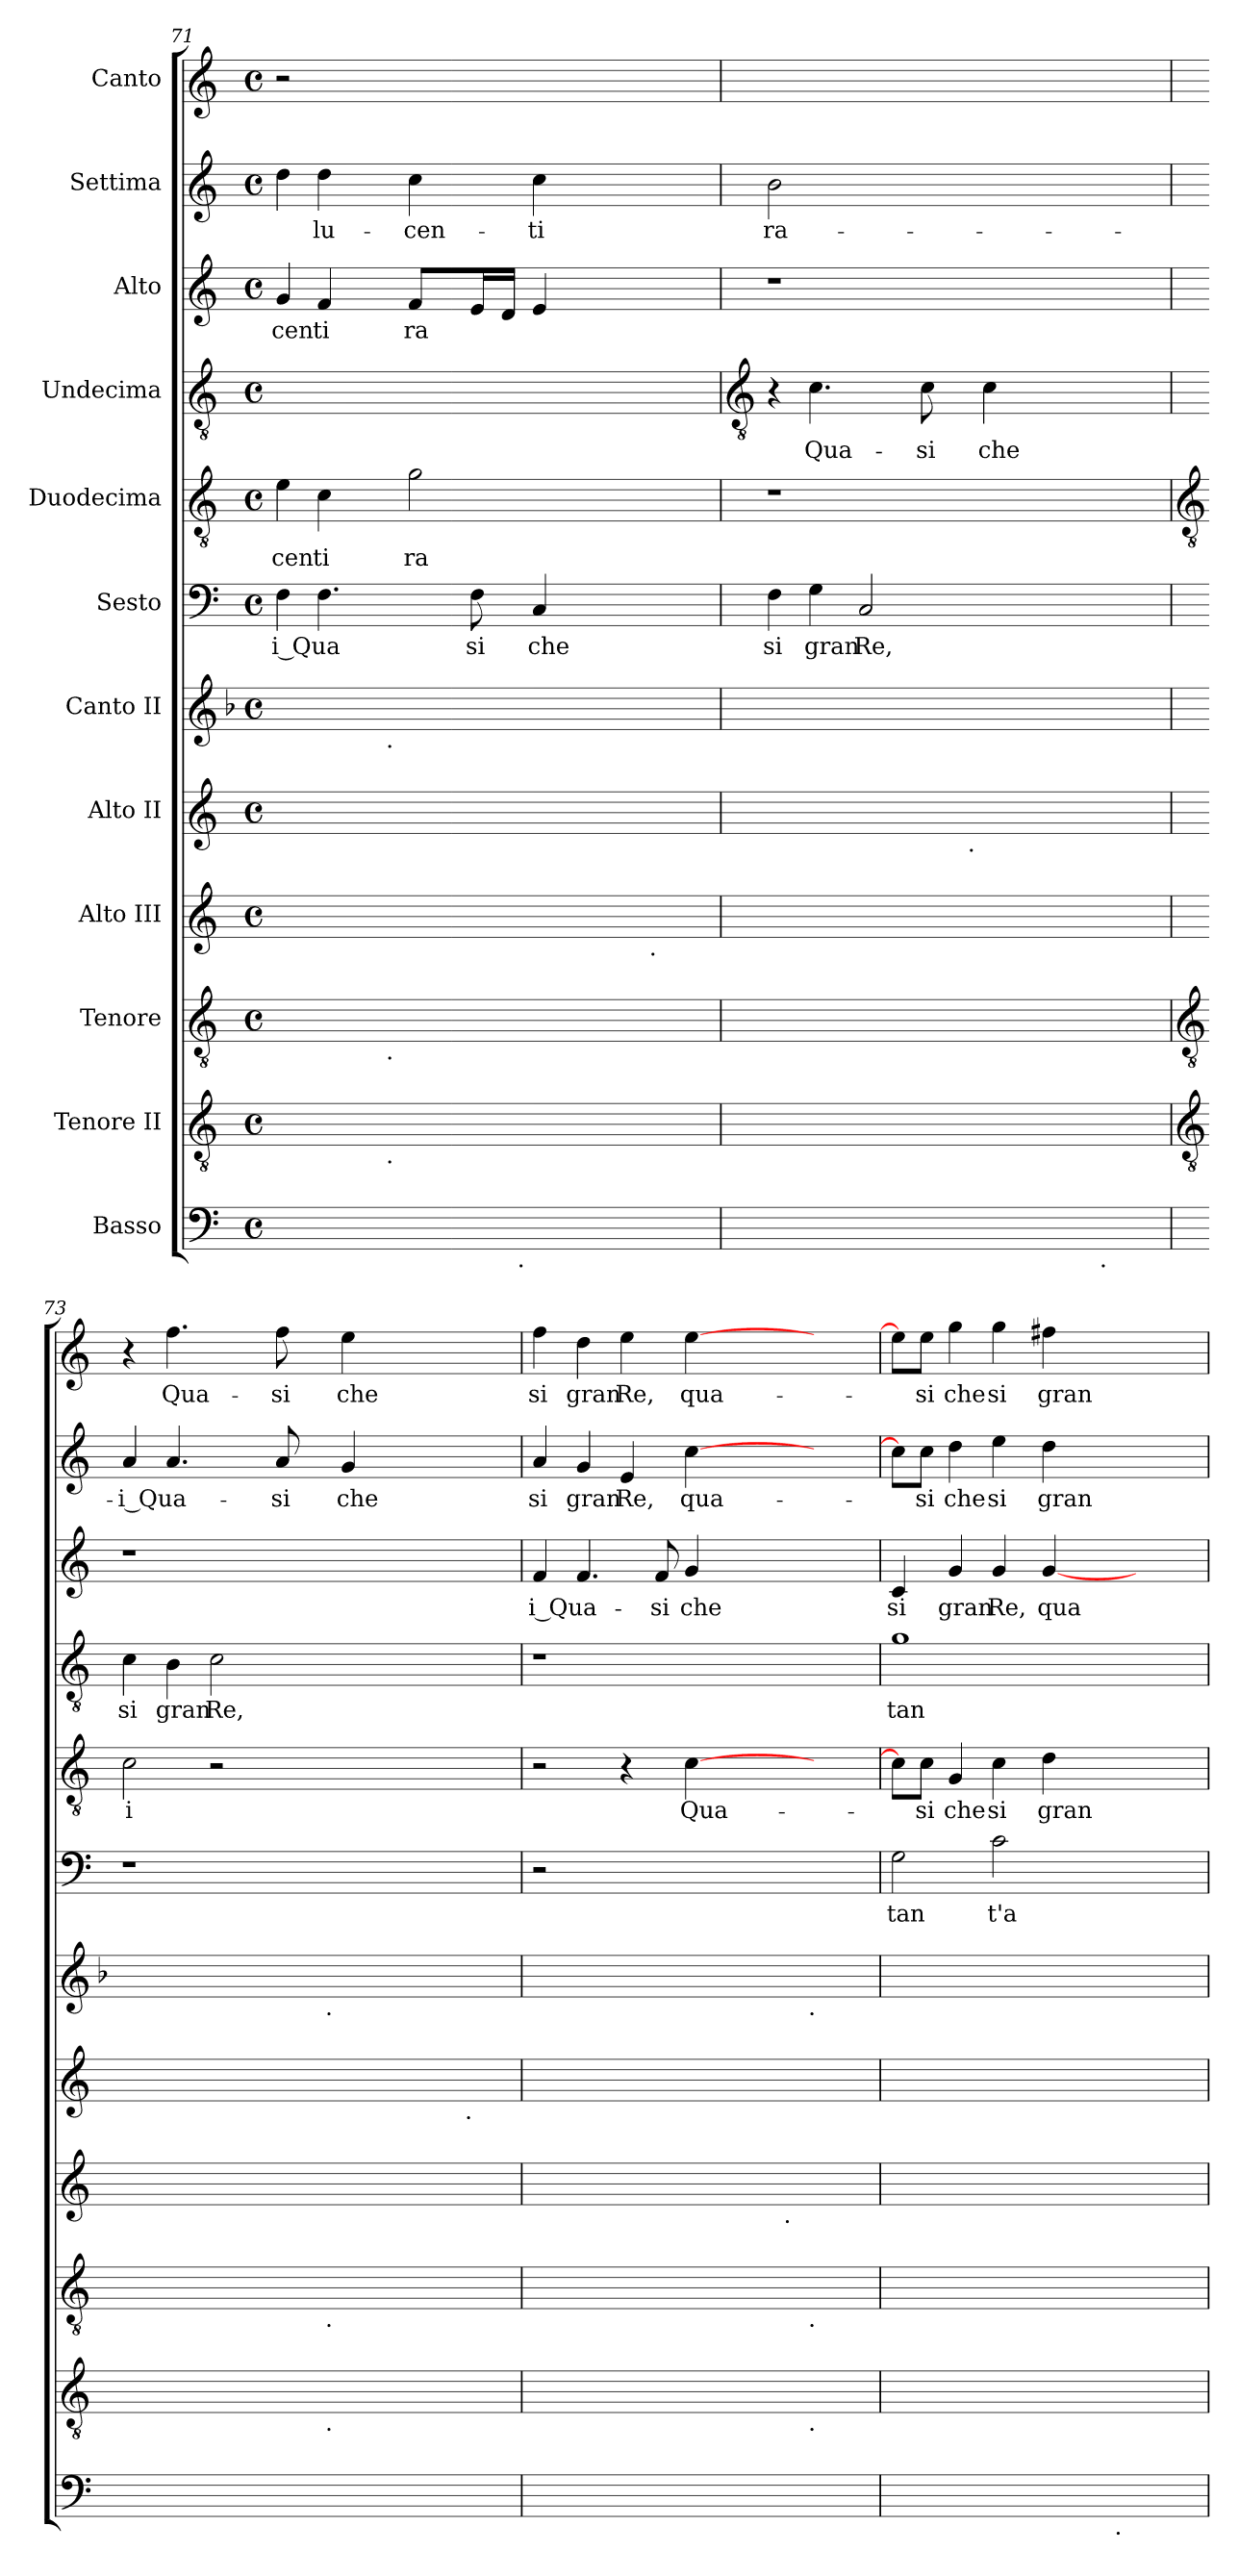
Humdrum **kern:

**kern	**kern	**kern	**kern	**kern	**kern	**kern	**text	**kern	**text	**kern	**text	**kern	**text	**kern	**text	**kern	**text
*part12	*part11	*part10	*part9	*part8	*part7	*part6	*part6	*part5	*part5	*part4	*part4	*part3	*part3	*part2	*part2	*part1	*part1
*staff12	*staff11	*staff10	*staff9	*staff8	*staff7	*staff6	*staff6	*staff5	*staff5	*staff4	*staff4	*staff3	*staff3	*staff2	*staff2	*staff1	*staff1
*I"Basso	*I"Tenore II	*I"Tenore	*I"Alto III	*I"Alto II	*I"Canto II	*I"Sesto	*	*I"Duodecima	*	*I"Undecima	*	*I"Alto	*	*I"Settima	*	*I"Canto	*
!!LO:LB:g=z
*clefF4	*clefGv2	*clefGv2	*clefG2	*clefG2	*clefG2	*clefF4	*	*clefGv2	*	*clefGv2	*	*clefG2	*	*clefG2	*	*clefG2	*
*k[]	*k[]	*k[]	*k[]	*k[]	*k[b-]	*k[]	*	*k[]	*	*k[]	*	*k[]	*	*k[]	*	*k[]	*
*C:	*C:	*C:	*C:	*C:	*F:	*C:	*	*C:	*	*C:	*	*C:	*	*C:	*	*C:	*
*M4/4	*M4/4	*M4/4	*M4/4	*M4/4	*M4/4	*M4/4	*	*M4/4	*	*M4/4	*	*M4/4	*	*M4/4	*	*M4/4	*
*met(c)	*met(c)	*met(c)	*met(c)	*met(c)	*met(c)	*met(c)	*	*met(c)	*	*met(c)	*	*met(c)	*	*met(c)	*	*met(c)	*
=71A	=71A	=71A	=71A	=71A	=71A	=71A	=71A	=71A	=71A	=71A	=71A	=71A	=71A	=71A	=71A	=71A	=71A
!	!	!	!	!	!	!	!LO:LY:b	!	!LO:LY:b	!	!	!	!LO:LY:b	!	!	!	!
4ryy	4ryy	4ryy	4ryy	4ryy	4ryy	4F\	-i Qua	4e\	cen	4ryy	.	4g/	cen	4dd\	.	2r	.
!	!	!	!	!	!	!	!	!	!LO:LY:b	!	!	!	!LO:LY:b	!	!LO:LY:b	!	!
4ryy	32ryy	32ryy	4ryy	32ryy	32ryy	4.F\	.	4c\	ti	4ryy	.	4f/	ti	4dd\	lu-	.	.
.	32ryy	32ryy	.	4ryy	32ryy	.	.	.	.	.	.	.	.	.	.	.	.
.	32ryy	32ryy	.	.	32ryy	.	.	.	.	.	.	.	.	.	.	.	.
.	32ryy	32ryy	.	.	32ryy	.	.	.	.	.	.	.	.	.	.	.	.
.	32ryy	32ryy	.	.	32ryy	.	.	.	.	.	.	.	.	.	.	.	.
.	32ryy	32ryy	.	.	32ryy	.	.	.	.	.	.	.	.	.	.	.	.
!	!	!	!	!	!LO:TX:b:t=.	!	!	!	!	!	!	!	!	!	!	!	!
!	!	!LO:TX:b:t=.	!	!	!	!	!	!	!	!	!	!	!	!	!	!	!
!	!LO:TX:b:t=.	!	!	!	!	!	!	!	!	!	!	!	!	!	!	!	!
.	32ryy	32ryy	.	.	32ryy	.	.	.	.	.	.	.	.	.	.	.	.
.	4ryy	4ryy	.	.	4ryy	.	.	.	.	.	.	.	.	.	.	.	.
!	!	!	!	!	!	!	!	!	!LO:LY:b	!	!	!	!LO:LY:b	!	!LO:LY:b	!	!
64ryy	.	.	64ryy	.	.	.	.	2g\	ra	2ryy	.	8f/L	ra	4cc\	-cen-	4ryy	.
64ryy	.	.	4ryy	.	.	.	.	.	.	.	.	.	.	.	.	.	.
64ryy	.	.	.	2ryy	.	.	.	.	.	.	.	.	.	.	.	.	.
64ryy	.	.	.	.	.	.	.	.	.	.	.	.	.	.	.	.	.
64ryy	.	.	.	.	.	.	.	.	.	.	.	.	.	.	.	.	.
64ryy	.	.	.	.	.	.	.	.	.	.	.	.	.	.	.	.	.
64ryy	.	.	.	.	.	.	.	.	.	.	.	.	.	.	.	.	.
64ryy	.	.	.	.	.	.	.	.	.	.	.	.	.	.	.	.	.
!	!	!	!	!	!	!	!LO:LY:b	!	!	!	!	!	!	!	!	!	!
64ryy	.	.	.	.	.	8F\	si	.	.	.	.	16e/L	.	.	.	.	.
64ryy	.	.	.	.	.	.	.	.	.	.	.	.	.	.	.	.	.
64ryy	.	.	.	.	.	.	.	.	.	.	.	.	.	.	.	.	.
64ryy	.	.	.	.	.	.	.	.	.	.	.	.	.	.	.	.	.
64ryy	.	.	.	.	.	.	.	.	.	.	.	16d/JJ	.	.	.	.	.
64ryy	.	.	.	.	.	.	.	.	.	.	.	.	.	.	.	.	.
!LO:TX:b:t=.	!	!	!	!	!	!	!	!	!	!	!	!	!	!	!	!	!
64ryy	4ryy	4ryy	.	.	4ryy	.	.	.	.	.	.	.	.	.	.	.	.
4ryy	.	.	.	.	.	.	.	.	.	.	.	.	.	.	.	.	.
!	!	!	!	!	!	!	!LO:LY:b	!	!	!	!	!	!	!	!LO:LY:b	!	!
.	.	.	.	.	.	4C/	che	.	.	.	.	4e/	.	4cc\	-ti	4ryy	.
.	.	.	64ryy	.	.	.	.	.	.	.	.	.	.	.	.	.	.
.	.	.	64ryy	.	.	.	.	.	.	.	.	.	.	.	.	.	.
.	.	.	64ryy	.	.	.	.	.	.	.	.	.	.	.	.	.	.
.	.	.	64ryy	.	.	.	.	.	.	.	.	.	.	.	.	.	.
.	.	.	64ryy	.	.	.	.	.	.	.	.	.	.	.	.	.	.
.	.	.	64ryy	.	.	.	.	.	.	.	.	.	.	.	.	.	.
.	.	.	64ryy	.	.	.	.	.	.	.	.	.	.	.	.	.	.
.	.	.	64ryy	.	.	.	.	.	.	.	.	.	.	.	.	.	.
.	.	.	64ryy	.	.	.	.	.	.	.	.	.	.	.	.	.	.
.	.	.	64ryy	.	.	.	.	.	.	.	.	.	.	.	.	.	.
.	.	.	64ryy	.	.	.	.	.	.	.	.	.	.	.	.	.	.
.	.	.	64ryy	.	.	.	.	.	.	.	.	.	.	.	.	.	.
.	.	.	64ryy	.	.	.	.	.	.	.	.	.	.	.	.	.	.
.	4ryy	4ryy	64ryy	.	4ryy	.	.	.	.	.	.	.	.	.	.	.	.
!	!	!	!LO:TX:b:t=.	!	!	!	!	!	!	!	!	!	!	!	!	!	!
4ryy	.	.	64ryy	.	.	.	.	.	.	.	.	.	.	.	.	.	.
.	.	.	8...ryy	.	.	8...ryy	.	8...ryy	.	8...ryy	.	8...ryy	.	8...ryy	.	8...ryy	.
.	.	.	.	8ryy	.	.	.	.	.	.	.	.	.	.	.	.	.
.	.	.	.	16ryy	.	.	.	.	.	.	.	.	.	.	.	.	.
.	64ryy	64ryy	.	64ryy	64ryy	.	.	.	.	.	.	.	.	.	.	.	.
!!LO:LB:g=z
=72A	=72A	=72A	=72A	=72A	=72A	=72A	=72A	=72A	=72A	=72A	=72A	=72A	=72A	=72A	=72A	=72A	=72A
*	*	*	*	*	*	*	*	*	*	*clefGv2	*	*	*	*	*	*	*
!	!	!	!	!	!	!	!LO:LY:b	!	!	!	!	!	!	!	!LO:LY:b	!	!
4ryy	4ryy	4ryy	4ryy	4ryy	4ryy	4F\	si	1r	.	4r	.	1r	.	2b\	ra-	4ryy	.
!	!	!	!	!	!	!	!LO:LY:b	!	!	!	!LO:LY:b	!	!	!	!	!	!
4ryy	32ryy	32ryy	4ryy	4ryy	32ryy	4G\	gran	.	.	4.c\	Qua-	.	.	.	.	4ryy	.
.	4ryy	4ryy	.	.	4ryy	.	.	.	.	.	.	.	.	.	.	.	.
!	!	!	!	!	!	!	!LO:LY:b	!	!	!	!	!	!	!	!	!	!
64ryy	.	.	4ryy	64ryy	.	2C/	Re,	.	.	.	.	.	.	2ryy	.	2ryy	.
4ryy	.	.	.	64ryy	.	.	.	.	.	.	.	.	.	.	.	.	.
.	2ryy	2ryy	.	64ryy	2ryy	.	.	.	.	.	.	.	.	.	.	.	.
.	.	.	.	64ryy	.	.	.	.	.	.	.	.	.	.	.	.	.
.	.	.	.	64ryy	.	.	.	.	.	.	.	.	.	.	.	.	.
.	.	.	.	64ryy	.	.	.	.	.	.	.	.	.	.	.	.	.
.	.	.	.	64ryy	.	.	.	.	.	.	.	.	.	.	.	.	.
.	.	.	.	64ryy	.	.	.	.	.	.	.	.	.	.	.	.	.
!	!	!	!	!	!	!	!	!	!	!	!LO:LY:b	!	!	!	!	!	!
.	.	.	.	64ryy	.	.	.	.	.	8c\	-si	.	.	.	.	.	.
.	.	.	.	64ryy	.	.	.	.	.	.	.	.	.	.	.	.	.
.	.	.	.	64ryy	.	.	.	.	.	.	.	.	.	.	.	.	.
.	.	.	.	64ryy	.	.	.	.	.	.	.	.	.	.	.	.	.
.	.	.	.	64ryy	.	.	.	.	.	.	.	.	.	.	.	.	.
.	.	.	.	64ryy	.	.	.	.	.	.	.	.	.	.	.	.	.
!	!	!	!	!LO:TX:b:t=.	!	!	!	!	!	!	!	!	!	!	!	!	!
.	.	.	.	64ryy	.	.	.	.	.	.	.	.	.	.	.	.	.
.	.	.	.	4ryy	.	.	.	.	.	.	.	.	.	.	.	.	.
!	!	!	!	!	!	!	!	!	!	!	!LO:LY:b	!	!	!	!	!	!
.	.	.	4ryy	.	.	.	.	.	.	4c\	che	.	.	.	.	.	.
64ryy	.	.	.	.	.	.	.	.	.	.	.	.	.	.	.	.	.
64ryy	.	.	.	.	.	.	.	.	.	.	.	.	.	.	.	.	.
64ryy	.	.	.	.	.	.	.	.	.	.	.	.	.	.	.	.	.
64ryy	.	.	.	.	.	.	.	.	.	.	.	.	.	.	.	.	.
64ryy	.	.	.	.	.	.	.	.	.	.	.	.	.	.	.	.	.
64ryy	.	.	.	.	.	.	.	.	.	.	.	.	.	.	.	.	.
64ryy	.	.	.	.	.	.	.	.	.	.	.	.	.	.	.	.	.
64ryy	.	.	.	.	.	.	.	.	.	.	.	.	.	.	.	.	.
64ryy	.	.	.	.	.	.	.	.	.	.	.	.	.	.	.	.	.
64ryy	.	.	.	.	.	.	.	.	.	.	.	.	.	.	.	.	.
64ryy	.	.	.	.	.	.	.	.	.	.	.	.	.	.	.	.	.
64ryy	.	.	.	.	.	.	.	.	.	.	.	.	.	.	.	.	.
64ryy	.	.	.	.	.	.	.	.	.	.	.	.	.	.	.	.	.
64ryy	.	.	.	.	.	.	.	.	.	.	.	.	.	.	.	.	.
!LO:TX:b:t=.	!	!	!	!	!	!	!	!	!	!	!	!	!	!	!	!	!
64ryy	.	.	.	4ryy	.	.	.	.	.	.	.	.	.	.	.	.	.
8...ryy	.	.	8...ryy	.	.	8...ryy	.	8...ryy	.	8...ryy	.	8...ryy	.	8...ryy	.	8...ryy	.
.	8ryy	8ryy	.	.	8ryy	.	.	.	.	.	.	.	.	.	.	.	.
.	16ryy	16ryy	.	.	16ryy	.	.	.	.	.	.	.	.	.	.	.	.
.	64ryy	64ryy	.	.	64ryy	.	.	.	.	.	.	.	.	.	.	.	.
!!LO:LB:g=z
=73	=73	=73	=73	=73	=73	=73	=73	=73	=73	=73	=73	=73	=73	=73	=73	=73	=73
*	*clefGv2	*clefGv2	*	*	*	*	*	*clefGv2	*	*	*	*	*	*	*	*	*
!	!	!	!	!	!	!	!	!	!LO:LY:b	!	!LO:LY:b	!	!	!	!LO:LY:b	!	!
4ryy	4ryy	4ryy	4ryy	4ryy	4ryy	1r	.	2c\	i	4c\	si	1r	.	4a/	-i Qua-	4r	.
!	!	!	!	!	!	!	!	!	!	!	!LO:LY:b	!	!	!	!	!	!LO:LY:b
4ryy	4ryy	4ryy	4ryy	4ryy	4ryy	.	.	.	.	4B\	gran	.	.	4.a/	.	4.ff\	Qua-
!	!	!	!	!	!	!	!	!	!	!	!LO:LY:b	!	!	!	!	!	!
4ryy	64ryy	64ryy	64ryy	64ryy	64ryy	.	.	2r	.	2c\	Re,	.	.	.	.	.	.
.	64ryy	64ryy	2ryy	4ryy	64ryy	.	.	.	.	.	.	.	.	.	.	.	.
.	64ryy	64ryy	.	.	64ryy	.	.	.	.	.	.	.	.	.	.	.	.
.	64ryy	64ryy	.	.	64ryy	.	.	.	.	.	.	.	.	.	.	.	.
.	64ryy	64ryy	.	.	64ryy	.	.	.	.	.	.	.	.	.	.	.	.
.	64ryy	64ryy	.	.	64ryy	.	.	.	.	.	.	.	.	.	.	.	.
.	64ryy	64ryy	.	.	64ryy	.	.	.	.	.	.	.	.	.	.	.	.
.	64ryy	64ryy	.	.	64ryy	.	.	.	.	.	.	.	.	.	.	.	.
!	!	!	!	!	!	!	!	!	!	!	!	!	!	!	!LO:LY:b	!	!LO:LY:b
.	64ryy	64ryy	.	.	64ryy	.	.	.	.	.	.	.	.	8a/	-si	8ff\	-si
.	64ryy	64ryy	.	.	64ryy	.	.	.	.	.	.	.	.	.	.	.	.
.	64ryy	64ryy	.	.	64ryy	.	.	.	.	.	.	.	.	.	.	.	.
.	64ryy	64ryy	.	.	64ryy	.	.	.	.	.	.	.	.	.	.	.	.
.	64ryy	64ryy	.	.	64ryy	.	.	.	.	.	.	.	.	.	.	.	.
.	64ryy	64ryy	.	.	64ryy	.	.	.	.	.	.	.	.	.	.	.	.
!	!	!	!	!	!LO:TX:b:t=.	!	!	!	!	!	!	!	!	!	!	!	!
!	!	!LO:TX:b:t=.	!	!	!	!	!	!	!	!	!	!	!	!	!	!	!
!	!LO:TX:b:t=.	!	!	!	!	!	!	!	!	!	!	!	!	!	!	!	!
.	64ryy	64ryy	.	.	64ryy	.	.	.	.	.	.	.	.	.	.	.	.
.	4ryy	4ryy	.	.	4ryy	.	.	.	.	.	.	.	.	.	.	.	.
!	!	!	!	!	!	!	!	!	!	!	!	!	!	!	!LO:LY:b	!	!LO:LY:b
4ryy	.	.	.	.	.	.	.	.	.	.	.	.	.	4g/	che	4ee\	che
.	.	.	.	64ryy	.	.	.	.	.	.	.	.	.	.	.	.	.
.	.	.	.	64ryy	.	.	.	.	.	.	.	.	.	.	.	.	.
.	.	.	.	64ryy	.	.	.	.	.	.	.	.	.	.	.	.	.
.	.	.	.	64ryy	.	.	.	.	.	.	.	.	.	.	.	.	.
.	.	.	.	64ryy	.	.	.	.	.	.	.	.	.	.	.	.	.
.	.	.	.	64ryy	.	.	.	.	.	.	.	.	.	.	.	.	.
.	.	.	.	64ryy	.	.	.	.	.	.	.	.	.	.	.	.	.
.	.	.	.	64ryy	.	.	.	.	.	.	.	.	.	.	.	.	.
.	.	.	.	64ryy	.	.	.	.	.	.	.	.	.	.	.	.	.
.	.	.	.	64ryy	.	.	.	.	.	.	.	.	.	.	.	.	.
.	.	.	.	64ryy	.	.	.	.	.	.	.	.	.	.	.	.	.
.	.	.	.	64ryy	.	.	.	.	.	.	.	.	.	.	.	.	.
.	.	.	.	64ryy	.	.	.	.	.	.	.	.	.	.	.	.	.
.	.	.	.	64ryy	.	.	.	.	.	.	.	.	.	.	.	.	.
!	!	!	!	!LO:TX:b:t=.	!	!	!	!	!	!	!	!	!	!	!	!	!
.	4ryy	4ryy	.	64ryy	4ryy	.	.	.	.	.	.	.	.	.	.	.	.
8...ryy	.	.	.	8...ryy	.	8...ryy	.	8...ryy	.	8...ryy	.	8...ryy	.	8...ryy	.	8...ryy	.
.	.	.	8..ryy	.	.	.	.	.	.	.	.	.	.	.	.	.	.
!!LO:LB:g=z
=74	=74	=74	=74	=74	=74	=74	=74	=74	=74	=74	=74	=74	=74	=74	=74	=74	=74
!	!	!	!	!	!	!	!	!	!	!	!	!	!LO:LY:b	!	!LO:LY:b	!	!LO:LY:b
4ryy	4ryy	4ryy	4ryy	4ryy	4ryy	2r	.	2r	.	1r	.	4f/	i Qua-	4a/	si	4ff\	si
!	!	!	!	!	!	!	!	!	!	!	!	!	!	!	!LO:LY:b	!	!LO:LY:b
4ryy	4ryy	4ryy	4ryy	4ryy	4ryy	.	.	.	.	.	.	4.f/	.	4g/	gran	4dd\	gran
!	!	!	!	!	!	!	!	!	!	!	!	!	!	!	!LO:LY:b	!	!LO:LY:b
64ryy	64ryy	64ryy	4ryy	4ryy	64ryy	2ryy	.	4r	.	.	.	.	.	4e/	Re,	4ee\	Re,
2ryy	4ryy	4ryy	.	.	4ryy	.	.	.	.	.	.	.	.	.	.	.	.
!	!	!	!	!	!	!	!	!	!	!	!	!	!LO:LY:b	!	!	!	!
.	.	.	.	.	.	.	.	.	.	.	.	8f/	-si	.	.	.	.
!	!	!	!	!	!	!	!	!	!LO:LY:b	!	!	!	!LO:LY:b	!	!LO:LY:b	!	!LO:LY:b
.	.	.	32ryy	4ryy	.	.	.	[4c\	Qua-	.	.	4g/	che	[4cc\	qua-	[4ee\	qua-
.	64ryy	64ryy	.	.	64ryy	.	.	.	.	.	.	.	.	.	.	.	.
.	64ryy	64ryy	32ryy	.	64ryy	.	.	.	.	.	.	.	.	.	.	.	.
.	64ryy	64ryy	.	.	64ryy	.	.	.	.	.	.	.	.	.	.	.	.
.	64ryy	64ryy	32ryy	.	64ryy	.	.	.	.	.	.	.	.	.	.	.	.
.	64ryy	64ryy	.	.	64ryy	.	.	.	.	.	.	.	.	.	.	.	.
.	64ryy	64ryy	32ryy	.	64ryy	.	.	.	.	.	.	.	.	.	.	.	.
.	64ryy	64ryy	.	.	64ryy	.	.	.	.	.	.	.	.	.	.	.	.
.	64ryy	64ryy	32ryy	.	64ryy	.	.	.	.	.	.	.	.	.	.	.	.
.	64ryy	64ryy	.	.	64ryy	.	.	.	.	.	.	.	.	.	.	.	.
.	64ryy	64ryy	32ryy	.	64ryy	.	.	.	.	.	.	.	.	.	.	.	.
.	64ryy	64ryy	.	.	64ryy	.	.	.	.	.	.	.	.	.	.	.	.
!	!	!	!LO:TX:b:t=.	!	!	!	!	!	!	!	!	!	!	!	!	!	!
.	64ryy	64ryy	32ryy	.	64ryy	.	.	.	.	.	.	.	.	.	.	.	.
.	64ryy	64ryy	.	.	64ryy	.	.	.	.	.	.	.	.	.	.	.	.
.	64ryy	64ryy	4ryy	.	64ryy	.	.	.	.	.	.	.	.	.	.	.	.
!	!	!	!	!	!LO:TX:b:t=.	!	!	!	!	!	!	!	!	!	!	!	!
!	!	!LO:TX:b:t=.	!	!	!	!	!	!	!	!	!	!	!	!	!	!	!
!	!LO:TX:b:t=.	!	!	!	!	!	!	!	!	!	!	!	!	!	!	!	!
.	64ryy	64ryy	.	.	64ryy	.	.	.	.	.	.	.	.	.	.	.	.
.	8..ryy	8..ryy	.	8..ryy	8..ryy	8..ryy	.	8..ryy	.	8..ryy	.	8..ryy	.	8..ryy	.	8..ryy	.
8ryy	.	.	.	.	.	.	.	.	.	.	.	.	.	.	.	.	.
16ryy	.	.	.	.	.	.	.	.	.	.	.	.	.	.	.	.	.
64ryy	.	.	.	.	.	.	.	.	.	.	.	.	.	.	.	.	.
!!LO:LB:g=z
=75	=75	=75	=75	=75	=75	=75	=75	=75	=75	=75	=75	=75	=75	=75	=75	=75	=75
!	!	!	!	!	!	!	!LO:LY:b	!	!	!	!LO:LY:b	!	!LO:LY:b	!	!	!	!
4ryy	4ryy	4ryy	4ryy	4ryy	4ryy	2G\	tan	8c\L]	.	1g	tan-	4c/	si	8cc\L]	.	8ee\L]	.
!	!	!	!	!	!	!	!	!	!LO:LY:b	!	!	!	!	!	!LO:LY:b	!	!LO:LY:b
.	.	.	.	.	.	.	.	8c\J	-si	.	.	.	.	8cc\J	-si	8ee\J	-si
!	!	!	!	!	!	!	!	!	!LO:LY:b	!	!	!	!LO:LY:b	!	!LO:LY:b	!	!LO:LY:b
4ryy	4ryy	4ryy	4ryy	4ryy	4ryy	.	.	4G/	che	.	.	4g/	gran	4dd\	che	4gg\	che
!	!	!	!	!	!	!	!LO:LY:b	!	!LO:LY:b	!	!	!	!LO:LY:b	!	!LO:LY:b	!	!LO:LY:b
4ryy	4ryy	4ryy	4ryy	64ryy	4ryy	2c\	t'a	4c\	si	.	.	4g/	Re,	4ee\	si	4gg\	si
.	.	.	.	2ryy	.	.	.	.	.	.	.	.	.	.	.	.	.
!	!	!	!	!	!	!	!	!	!LO:LY:b	!	!	!	!LO:LY:b	!	!LO:LY:b	!	!LO:LY:b
32ryy	4ryy	4ryy	32ryy	.	4ryy	.	.	4d\	gran	.	.	[4g/	qua-	4dd\	gran	4ff#X\	gran
32ryy	.	.	4ryy	.	.	.	.	.	.	.	.	.	.	.	.	.	.
32ryy	.	.	.	.	.	.	.	.	.	.	.	.	.	.	.	.	.
32ryy	.	.	.	.	.	.	.	.	.	.	.	.	.	.	.	.	.
32ryy	.	.	.	.	.	.	.	.	.	.	.	.	.	.	.	.	.
32ryy	.	.	.	.	.	.	.	.	.	.	.	.	.	.	.	.	.
!LO:TX:b:t=.	!	!	!	!	!	!	!	!	!	!	!	!	!	!	!	!	!
32ryy	.	.	.	.	.	.	.	.	.	.	.	.	.	.	.	.	.
4ryy	.	.	.	.	.	.	.	.	.	.	.	.	.	.	.	.	.
.	8..ryy	8..ryy	.	.	8..ryy	8..ryy	.	8..ryy	.	8..ryy	.	8..ryy	.	8..ryy	.	8..ryy	.
.	.	.	.	8ryy	.	.	.	.	.	.	.	.	.	.	.	.	.
.	.	.	8.ryy	.	.	.	.	.	.	.	.	.	.	.	.	.	.
.	.	.	.	16ryy	.	.	.	.	.	.	.	.	.	.	.	.	.
.	.	.	.	64ryy	.	.	.	.	.	.	.	.	.	.	.	.	.
=	=	=	=	=	=	=	=	=	=	=	=	=	=	=	=	=	=
*-	*-	*-	*-	*-	*-	*-	*-	*-	*-	*-	*-	*-	*-	*-	*-	*-	*-
